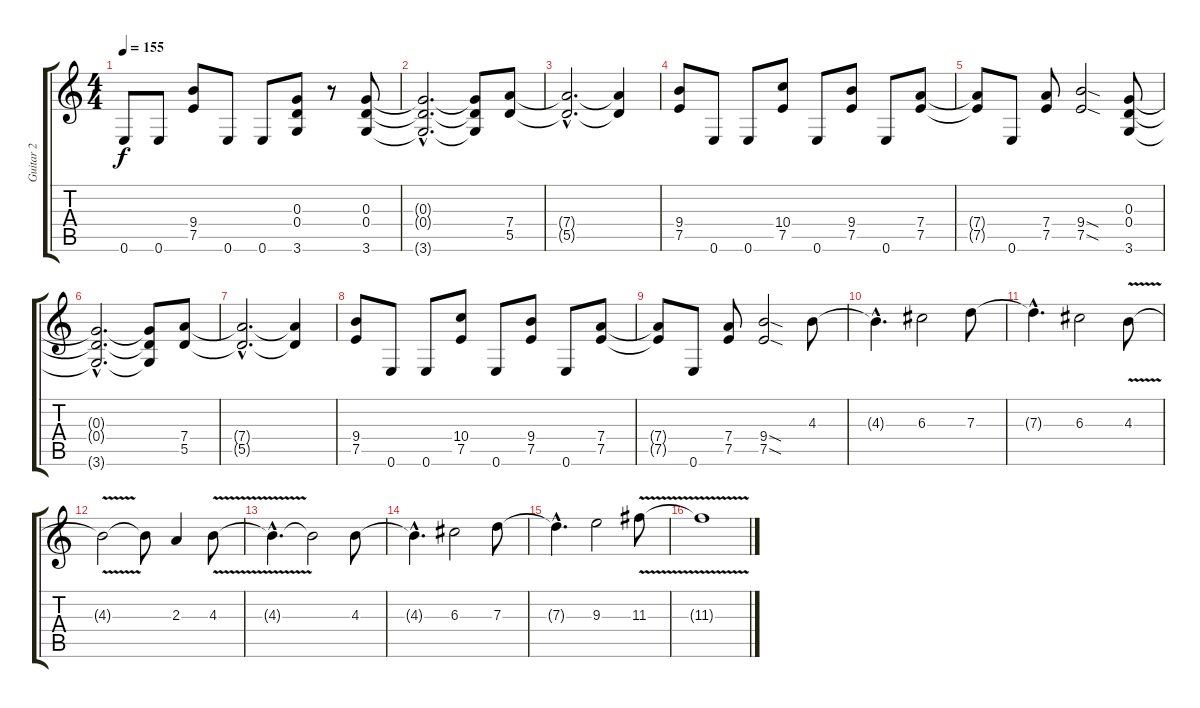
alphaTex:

\track ("Guitar 2" "Guitar 2") {instrument overdrivenguitar}
\staff {score tabs}
\tuning (E4 B3 G3 D3 A2 E2) {hide}
\ts (4 4)
\tempo 155
\clef g2
\ks c
0.6.8{dy f} 0.6.8 (9.4 7.5).8 0.6.8 0.6.8 (0.3 0.4 3.6).8 r.8 (0.3 0.4 3.6).8 |
(0.3{hac t} 0.4{hac t} 3.6{hac t}).2{d} (0.3{t} 0.4{t} 3.6{t}).8 (7.4 5.5).8 |
(7.4{hac t} 5.5{hac t}).2{d} (7.4{t} 5.5{t}).4 |
(9.4 7.5).8 0.6.8 0.6.8 (10.4 7.5).8 0.6.8 (9.4 7.5).8 0.6.8 (7.4 7.5).8 |
(7.4{t} 7.5{t}).8 0.6.8 (7.4 7.5).8 (9.4{sod} 7.5{sod}).2 (0.3 0.4 3.6).8 |
(0.3{hac t} 0.4{hac t} 3.6{hac t}).2{d} (0.3{t} 0.4{t} 3.6{t}).8 (7.4 5.5).8 |
(7.4{hac t} 5.5{hac t}).2{d} (7.4{t} 5.5{t}).4 |
(9.4 7.5).8 0.6.8 0.6.8 (10.4 7.5).8 0.6.8 (9.4 7.5).8 0.6.8 (7.4 7.5).8 |
(7.4{t} 7.5{t}).8 0.6.8 (7.4 7.5).8 (9.4{sod} 7.5{sod}).2 4.3.8 |
4.3{hac t}.4{d} 6.3.2 7.3.8 |
7.3{hac t}.4{d} 6.3.2 4.3{v}.8 |
4.3{t}.2 4.3{t}.8 2.3.4 4.3{v}.8 |
4.3{hac t}.4{d} 4.3{t}.2 4.3.8 |
4.3{hac t}.4{d} 6.3.2 7.3.8 |
7.3{hac t}.4{d} 9.3.2 11.3{v}.8 |
11.3{t}.1
